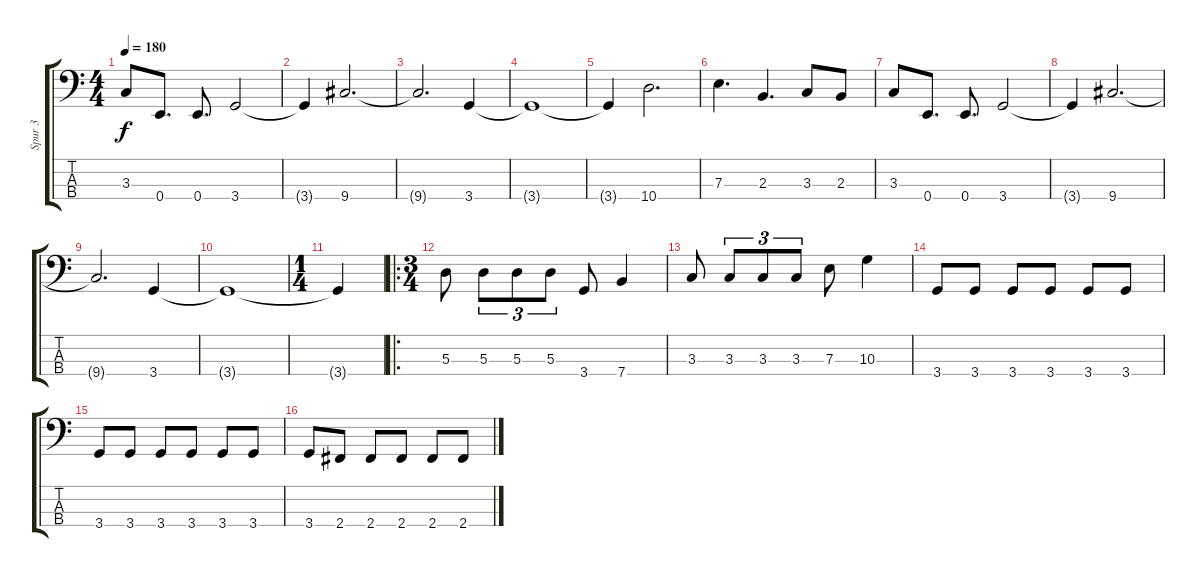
\track ("Spur 3" "Spur 3") {instrument electricbassfinger}
\staff {score tabs}
\tuning (G2 D2 A1 E1) {hide}
\ts (4 4)
\tempo 180
\clef f4
\ks c
3.3.8{dy f} 0.4.8{d} 0.4.8{d} 3.4.2 |
3.4{t}.4 9.4.2{d} |
9.4{t}.2{d} 3.4.4 |
3.4{t}.1 |
3.4{t}.4 10.4.2{d} |
7.3.4{d} 2.3.4{d} 3.3.8 2.3.8 |
3.3.8 0.4.8{d} 0.4.8{d} 3.4.2 |
3.4{t}.4 9.4.2{d} |
9.4{t}.2{d} 3.4.4 |
3.4{t}.1 |
\ts (1 4)
3.4{t}.4 |
\ro
\ts (3 4)
5.3.8 5.3.8{tu (3 2)} 5.3.8{tu (3 2)} 5.3.8{tu (3 2)} 3.4.8 7.4.4 |
3.3.8 3.3.8{tu (3 2)} 3.3.8{tu (3 2)} 3.3.8{tu (3 2)} 7.3.8 10.3.4 |
3.4.8 3.4.8 3.4.8 3.4.8 3.4.8 3.4.8 |
3.4.8 3.4.8 3.4.8 3.4.8 3.4.8 3.4.8 |
3.4.8 2.4.8 2.4.8 2.4.8 2.4.8 2.4.8
